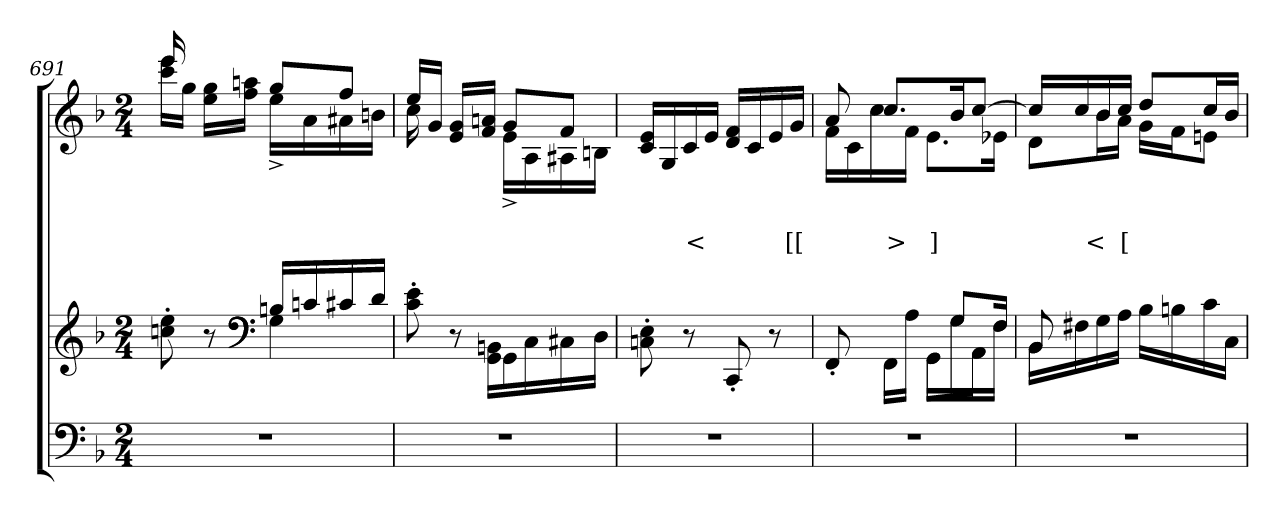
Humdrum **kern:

**kern	**kern	**kern	**text	**text
*part3	*part2	*part1	*part1	*part1
*staff3	*staff2	*staff1	*staff1	*staff1
*clefF4	*clefG2	*clefG2	*	*
*k[b-]	*k[b-]	*k[b-]	*	*
*M2/4	*M2/4	*M2/4	*	*
=691	=691	=691	=691	=691
*	*^	*^	*	*
2r	4ryy	8ee'> 8ccn'>	16eee	16eee 16cccLL	.	.
.	.	.	8.ryy	16ggJJ	.	.
.	.	8r	.	16gg 16eeLL	.	.
.	.	.	.	16aan 16ffJJ	.	.
*	*clefF4	*	*	*	*	*
.	16BnLL	4G	8ggL	16ee^>LL	.	.
.	16cn	.	.	16a	.	.
.	16c#X	.	8ffJ	16a#X	.	.
.	16dJJ	.	.	16bnJJ	.	.
=692	=692	=692	=692	=692	=692	=692
2r	8e\'> 8c\'>	4ryy	16eeLL	16cc	.	.
.	.	.	16gJJ	8.ryy	.	.
.	8r	.	16g 16eLL	.	.	.
.	.	.	16an 16fJJ	.	.	.
.	4GG\	16BBn 16GGLL	8gL	16e^>LL	.	.
.	.	16C	.	16A	.	.
.	.	16C#X	8fJ	16A#X	.	.
.	.	16DJJ	.	16BnJJ	.	.
*	*v	*v	*	*	*	*
*	*	*v	*v	*	*
=693	=693	=693	=693	=693
2r	8E'> 8Cn'>	16e 16cLL	.	.
.	.	16G	.	.
.	8r	16c	.	<
.	.	16eJJ	.	.
.	8CC'>	16f 16dLL	.	.
.	.	16c	.	.
.	8r	16e	.	.
.	.	16gJJ	.	[[
=694	=694	=694	=694	=694
*	*^	*^	*	*
*	*	*^	*	*	*	*
2r	8FF'>	4ryy	8ryy	8a	16fLL	.	.
.	.	.	.	.	16c	.	.
.	8.ryy	.	16FF\LL	8.ccL	16cc	.	>
.	.	.	16A\JJ	.	16fJJ	.	.
.	.	8GGL	16GG\LL	.	8.eL	.	]
.	8GL	.	16G\	16b-	.	.	.
.	.	8AAJ	16AA/	[8ccJ	.	.	.
.	16FJk	.	16F\JJ	.	16e-XJk	.	.
*	*	*v	*v	*	*	*	*
=695	=695	=695	=695	=695	=695	=695
2r	8BB-	16BB-LL	16ccLL]	8dL	.	.
.	.	16F#X	16cc	.	.	.
.	4.ryy	16G	16b-	16b-L	.	<
.	.	16AJJ	16ccJJ	16aJJ	.	[
.	.	16B-LL	8ddL	16gLL	.	.
.	.	16Bn	.	16fJ	.	.
.	.	16c	16ccL	8enJ	.	.
.	.	16CJJ	16b-JJ	.	.	.
*	*v	*v	*	*	*	*
*	*	*v	*v	*	*
=	=	=	=	=
*-	*-	*-	*-	*-
